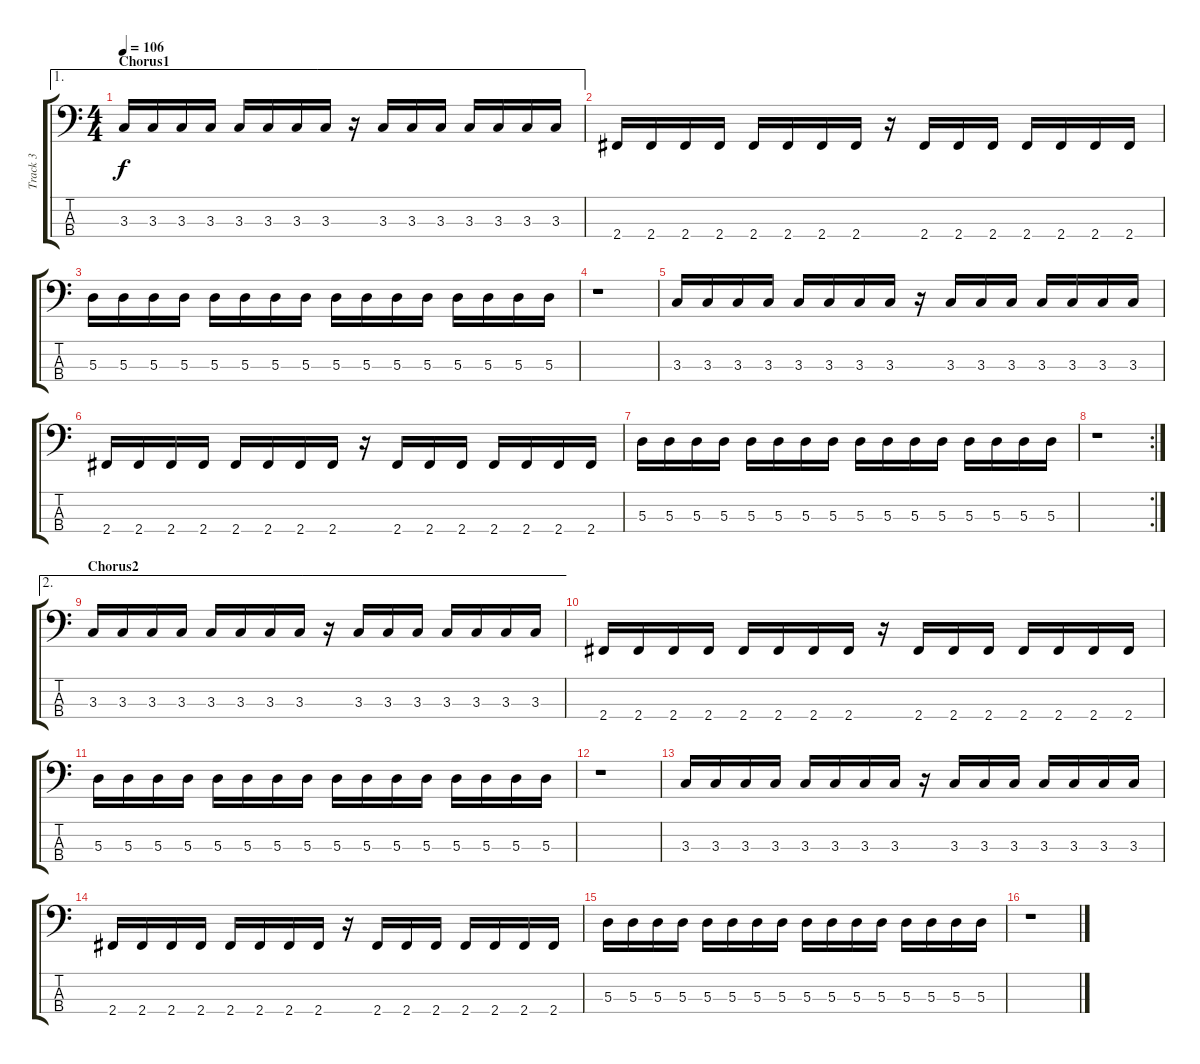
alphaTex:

\track ("Track 3" "Track 3") {instrument electricbasspick}
\staff {score tabs}
\tuning (G2 D2 A1 E1) {hide}
\ae 1
\ts (4 4)
\section ("" "Chorus1")
\tempo 106
\clef f4
\ks c
3.3.16{dy f} 3.3.16 3.3.16 3.3.16 3.3.16 3.3.16 3.3.16 3.3.16 r.16 3.3.16 3.3.16 3.3.16 3.3.16 3.3.16 3.3.16 3.3.16 |
2.4.16 2.4.16 2.4.16 2.4.16 2.4.16 2.4.16 2.4.16 2.4.16 r.16 2.4.16 2.4.16 2.4.16 2.4.16 2.4.16 2.4.16 2.4.16 |
5.3.16 5.3.16 5.3.16 5.3.16 5.3.16 5.3.16 5.3.16 5.3.16 5.3.16 5.3.16 5.3.16 5.3.16 5.3.16 5.3.16 5.3.16 5.3.16 |
r.1 |
3.3.16 3.3.16 3.3.16 3.3.16 3.3.16 3.3.16 3.3.16 3.3.16 r.16 3.3.16 3.3.16 3.3.16 3.3.16 3.3.16 3.3.16 3.3.16 |
2.4.16 2.4.16 2.4.16 2.4.16 2.4.16 2.4.16 2.4.16 2.4.16 r.16 2.4.16 2.4.16 2.4.16 2.4.16 2.4.16 2.4.16 2.4.16 |
5.3.16 5.3.16 5.3.16 5.3.16 5.3.16 5.3.16 5.3.16 5.3.16 5.3.16 5.3.16 5.3.16 5.3.16 5.3.16 5.3.16 5.3.16 5.3.16 |
\rc 2
r.1 |
\ae 2
\section ("" "Chorus2")
3.3.16 3.3.16 3.3.16 3.3.16 3.3.16 3.3.16 3.3.16 3.3.16 r.16 3.3.16 3.3.16 3.3.16 3.3.16 3.3.16 3.3.16 3.3.16 |
2.4.16 2.4.16 2.4.16 2.4.16 2.4.16 2.4.16 2.4.16 2.4.16 r.16 2.4.16 2.4.16 2.4.16 2.4.16 2.4.16 2.4.16 2.4.16 |
5.3.16 5.3.16 5.3.16 5.3.16 5.3.16 5.3.16 5.3.16 5.3.16 5.3.16 5.3.16 5.3.16 5.3.16 5.3.16 5.3.16 5.3.16 5.3.16 |
r.1 |
3.3.16 3.3.16 3.3.16 3.3.16 3.3.16 3.3.16 3.3.16 3.3.16 r.16 3.3.16 3.3.16 3.3.16 3.3.16 3.3.16 3.3.16 3.3.16 |
2.4.16 2.4.16 2.4.16 2.4.16 2.4.16 2.4.16 2.4.16 2.4.16 r.16 2.4.16 2.4.16 2.4.16 2.4.16 2.4.16 2.4.16 2.4.16 |
5.3.16 5.3.16 5.3.16 5.3.16 5.3.16 5.3.16 5.3.16 5.3.16 5.3.16 5.3.16 5.3.16 5.3.16 5.3.16 5.3.16 5.3.16 5.3.16 |
r.1
